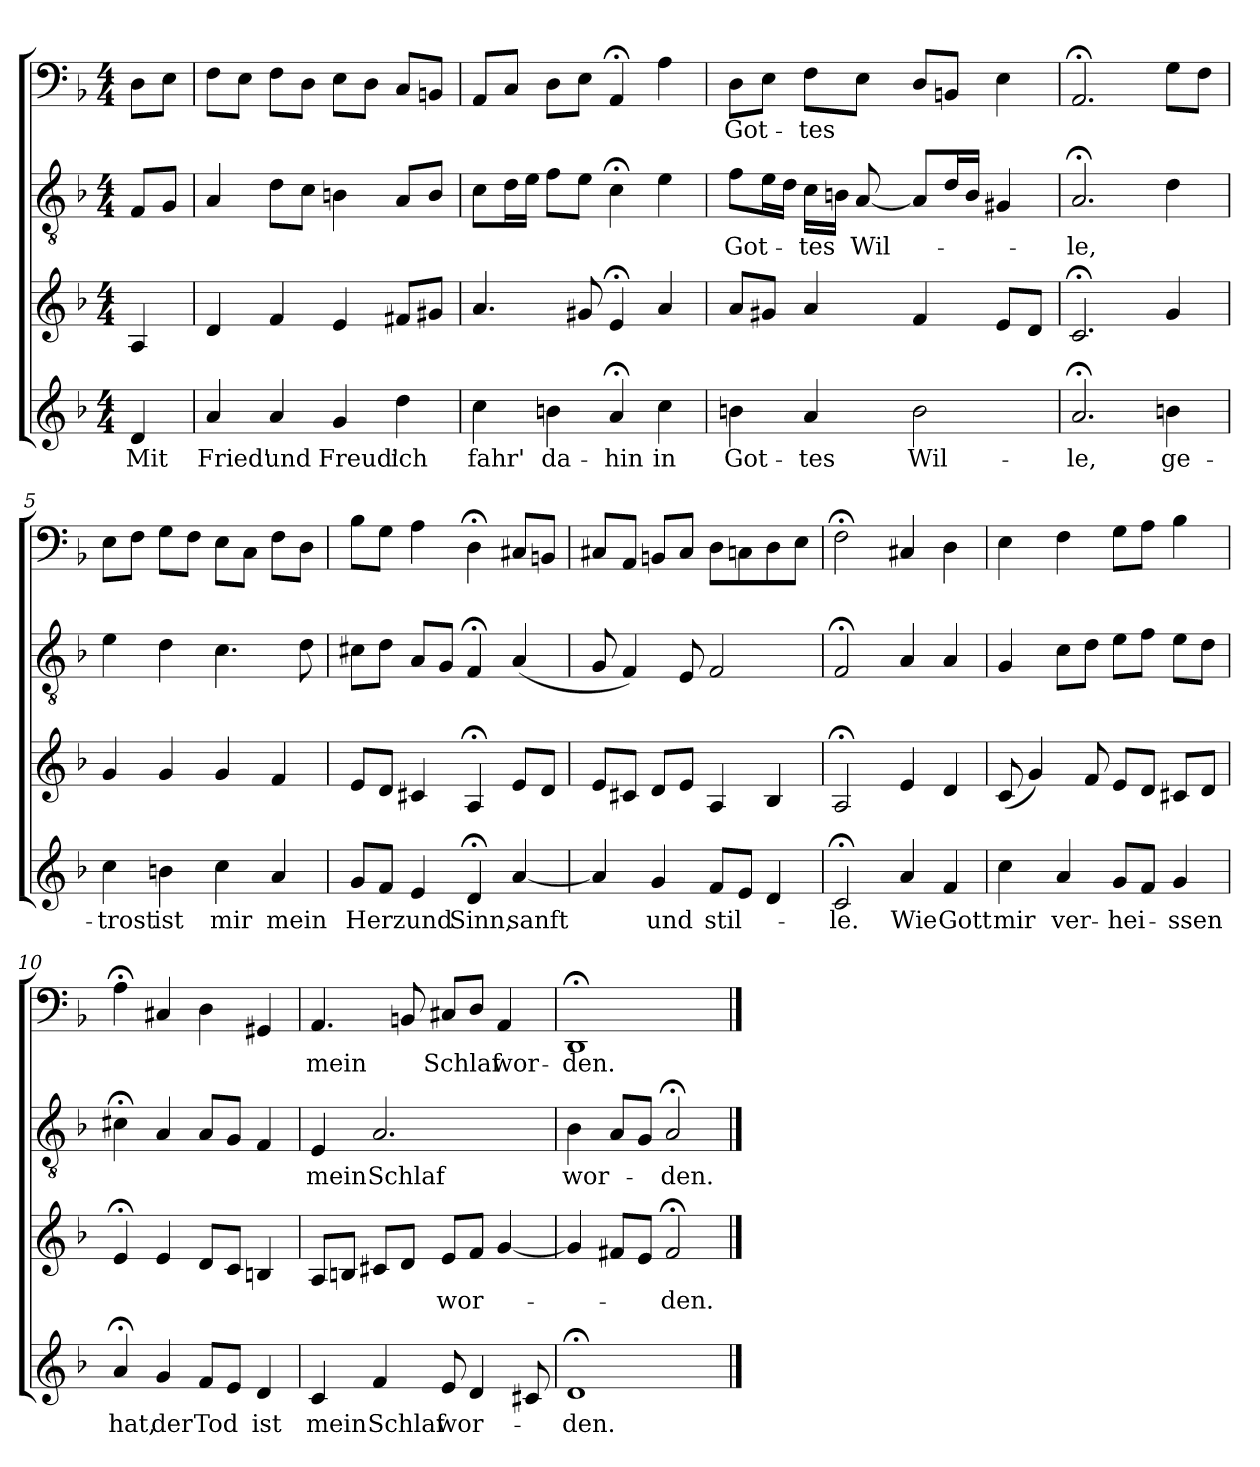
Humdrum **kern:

**kern	**text	**kern	**text	**kern	**text	**kern	**text
*part4	*part4	*part3	*part3	*part2	*part2	*part1	*part1
*staff4	*staff4	*staff3	*staff3	*staff2	*staff2	*staff1	*staff1
*clefG2	*	*clefG2	*	*clefGv2	*	*clefF4	*
*k[b-]	*	*k[b-]	*	*k[b-]	*	*k[b-]	*
*d:	*	*d:	*	*d:	*	*d:	*
*M4/4	*	*M4/4	*	*M4/4	*	*M4/4	*
=	=	=	=	=	=	=	=
4d/	Mit	4A/	.	8F/L	.	8D\L	.
.	.	.	.	8G/J	.	8E\J	.
=1	=1	=1	=1	=1	=1	=1	=1
4a/	Fried'	4d/	.	4A/	.	8F\L	.
.	.	.	.	.	.	8E\J	.
4a/	und	4f/	.	8d\L	.	8F\L	.
.	.	.	.	8c\J	.	8D\J	.
4g/	Freud'	4e/	.	4Bn\	.	8E\L	.
.	.	.	.	.	.	8D\J	.
4dd\	ich	8f#X/L	.	8A/L	.	8C/L	.
.	.	8g#X/J	.	8B/J	.	8BBn/J	.
=2	=2	=2	=2	=2	=2	=2	=2
4cc\	fahr'	4.a/	.	8c\L	.	8AA/L	.
.	.	.	.	16d\L	.	8C/J	.
.	.	.	.	16e\JJ	.	.	.
4bn\	da-	.	.	8f\L	.	8D\L	.
.	.	8g#X/	.	8e\J	.	8E\J	.
4a;</	-hin	4e;</	.	4c;<\	.	4AA;</	.
4cc\	in	4a/	.	4e\	.	4A\	.
=3	=3	=3	=3	=3	=3	=3	=3
4bn\	Got-	8a/L	.	8f\L	Got-	8D\L	Got-
.	.	8g#X/J	.	16e\L	.	8E\J	.
.	.	.	.	16d\JJ	.	.	.
4a/	-tes	4a/	.	16c\LL	-tes	8F\L	-tes
.	.	.	.	16Bn\JJ	.	.	.
.	.	.	.	[8A/	Wil-	8E\J	.
2b\	Wil-	4f/	.	8A/L]	.	8D/L	.
.	.	.	.	16d/L	.	8BBn/J	.
.	.	.	.	16B/JJ	.	.	.
.	.	8e/L	.	4G#X/	.	4E\	.
.	.	8d/J	.	.	.	.	.
=4	=4	=4	=4	=4	=4	=4	=4
2.a;</	-le,	2.c;</	.	2.A;</	-le,	2.AA;</	.
4bn\	ge-	4g/	.	4d\	.	8G\L	.
.	.	.	.	.	.	8F\J	.
=5	=5	=5	=5	=5	=5	=5	=5
4cc\	-trost	4g/	.	4e\	.	8E\L	.
.	.	.	.	.	.	8F\J	.
4bn\	ist	4g/	.	4d\	.	8G\L	.
.	.	.	.	.	.	8F\J	.
4cc\	mir	4g/	.	4.c\	.	8E\L	.
.	.	.	.	.	.	8C\J	.
4a/	mein	4f/	.	.	.	8F\L	.
.	.	.	.	8d\	.	8D\J	.
=6	=6	=6	=6	=6	=6	=6	=6
8g/L	Herz	8e/L	.	8c#X\L	.	8B-\L	.
8f/J	.	8d/J	.	8d\J	.	8G\J	.
4e/	und	4c#X/	.	8A/L	.	4A\	.
.	.	.	.	8G/J	.	.	.
4d;</	Sinn,	4A;</	.	4F;</	.	4D;<\	.
[4a/	sanft	8e/L	.	(4A/	.	8C#X/L	.
.	.	8d/J	.	.	.	8BBn/J	.
=7	=7	=7	=7	=7	=7	=7	=7
4a/]	.	8e/L	.	8G/	.	8C#X/L	.
.	.	8c#X/J	.	4F/)	.	8AA/J	.
4g/	und	8d/L	.	.	.	8BBn/L	.
.	.	8e/J	.	8E/	.	8C#/J	.
8f/L	stil-	4A/	.	2F/	.	8D\L	.
8e/J	.	.	.	.	.	8Cn\	.
4d/	.	4B-/	.	.	.	8D\	.
.	.	.	.	.	.	8E\J	.
=8	=8	=8	=8	=8	=8	=8	=8
2c;</	-le.	2A;</	.	2F;</	.	2F;<\	.
4a/	Wie	4e/	.	4A/	.	4C#X/	.
4f/	Gott	4d/	.	4A/	.	4D\	.
=9	=9	=9	=9	=9	=9	=9	=9
4cc\	mir	(8c/	.	4G/	.	4E\	.
.	.	4g/)	.	.	.	.	.
4a/	ver-	.	.	8c\L	.	4F\	.
.	.	8f/	.	8d\J	.	.	.
8g/L	-hei-	8e/L	.	8e\L	.	8G\L	.
8f/J	.	8d/J	.	8f\J	.	8A\J	.
4g/	-ssen	8c#X/L	.	8e\L	.	4B-\	.
.	.	8d/J	.	8d\J	.	.	.
=10	=10	=10	=10	=10	=10	=10	=10
4a;</	hat,	4e;</	.	4c#X;<\	.	4A;<\	.
4g/	der	4e/	.	4A/	.	4C#X/	.
8f/L	Tod	8d/L	.	8A/L	.	4D\	.
8e/J	.	8c/J	.	8G/J	.	.	.
4d/	ist	4Bn/	.	4F/	.	4GG#X/	.
=11	=11	=11	=11	=11	=11	=11	=11
4c/	mein	8A/L	.	4E/	mein	4.AA/	mein
.	.	8Bn/J	.	.	.	.	.
4f/	Schlaf	8c#X/L	.	2.A/	Schlaf	.	.
.	.	8d/J	.	.	.	8BBn/	.
8e/	wor-	8e/L	wor-	.	.	8C#X/L	Schlaf
4d/	.	8f/J	.	.	.	8D/J	.
.	.	[4g/	.	.	.	4AA/	wor-
8c#X/	.	.	.	.	.	.	.
=12	=12	=12	=12	=12	=12	=12	=12
1d;</	-den.	4g/]	.	4B-\	wor-	1DD;</	-den.
.	.	8f#X/L	.	8A/L	.	.	.
.	.	8e/J	.	8G/J	.	.	.
.	.	2f#;</	-den.	2A;</	-den.	.	.
==	==	==	==	==	==	==	==
*-	*-	*-	*-	*-	*-	*-	*-
